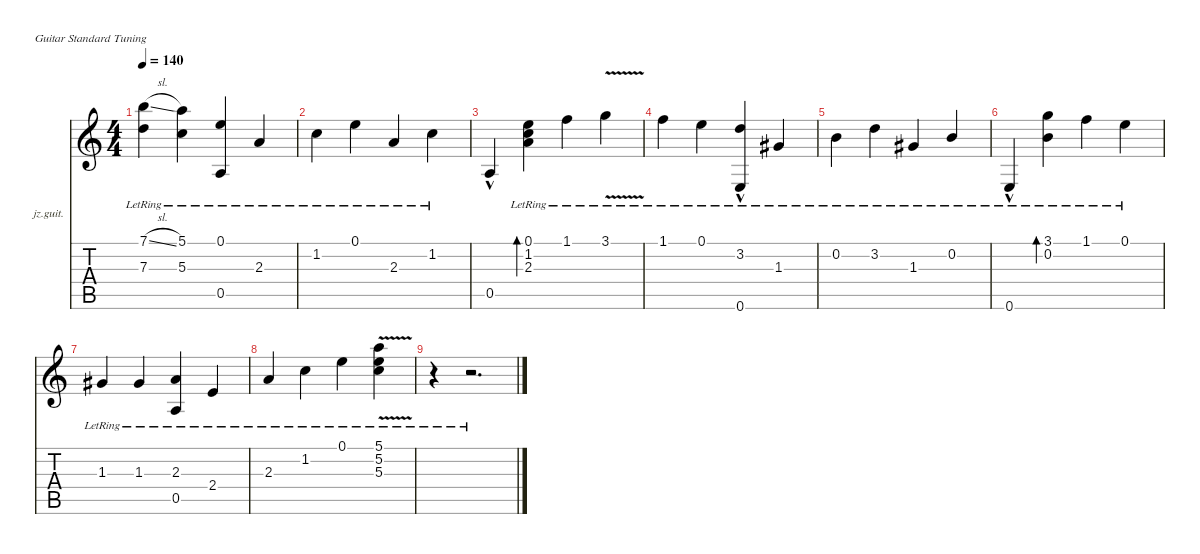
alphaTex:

\defaultSystemsLayout 4
\hideDynamics
\bracketExtendMode nobrackets
\firstSystemTrackNameOrientation horizontal
\otherSystemsTrackNameOrientation horizontal
\track ("Гитара" "jz.guit.") {instrument electricguitarjazz}
\staff {score tabs}
\tuning (E4 B3 G3 D3 A2 E2)
\ts (4 4)
\tempo 140
\clef g2
\ks c
(7.1{sl lr} 7.3).4{dy f beam Down} (5.1{lr} 5.3).4{beam Down} (0.1{lr} 0.5{lr}).4{beam Up} 2.3{lr}.4{beam Up} |
1.2{lr}.4{beam Down} 0.1{lr}.4{beam Down} 2.3{lr}.4{beam Up} 1.2{lr}.4{beam Down} |
0.5{hac}.4{beam Up} (0.1{lr} 1.2{lr} 2.3{lr}).4{bd 480 beam Down} 1.1{lr}.4{beam Down} 3.1{v lr}.4{beam Down} |
1.1{lr}.4{beam Down} 0.1{lr}.4{beam Down} (3.2{lr} 0.6{hac}).4{beam Up} 1.3{lr acc #}.4{beam Up} |
0.2{lr}.4{beam Down} 3.2{lr}.4{beam Down} 1.3{lr acc #}.4{beam Up} 0.2{lr}.4{beam Up} |
0.6{hac lr}.4{beam Up} (3.1{lr} 0.2{lr}).4{bd 480 beam Down} 1.1{lr}.4{beam Down} 0.1{lr}.4{beam Down} |
1.3{lr acc #}.4{beam Up} 1.3{lr acc #}.4{beam Up} (2.3{lr} 0.5{lr}).4{beam Up} 2.4{lr}.4{beam Up} |
2.3{lr}.4{beam Up} 1.2{lr}.4{beam Down} 0.1{lr}.4{beam Down} (5.1{v lr} 5.2{lr} 5.3{lr}).4{beam Down} |
r.4{beam Down} r.2{d beam Down}
